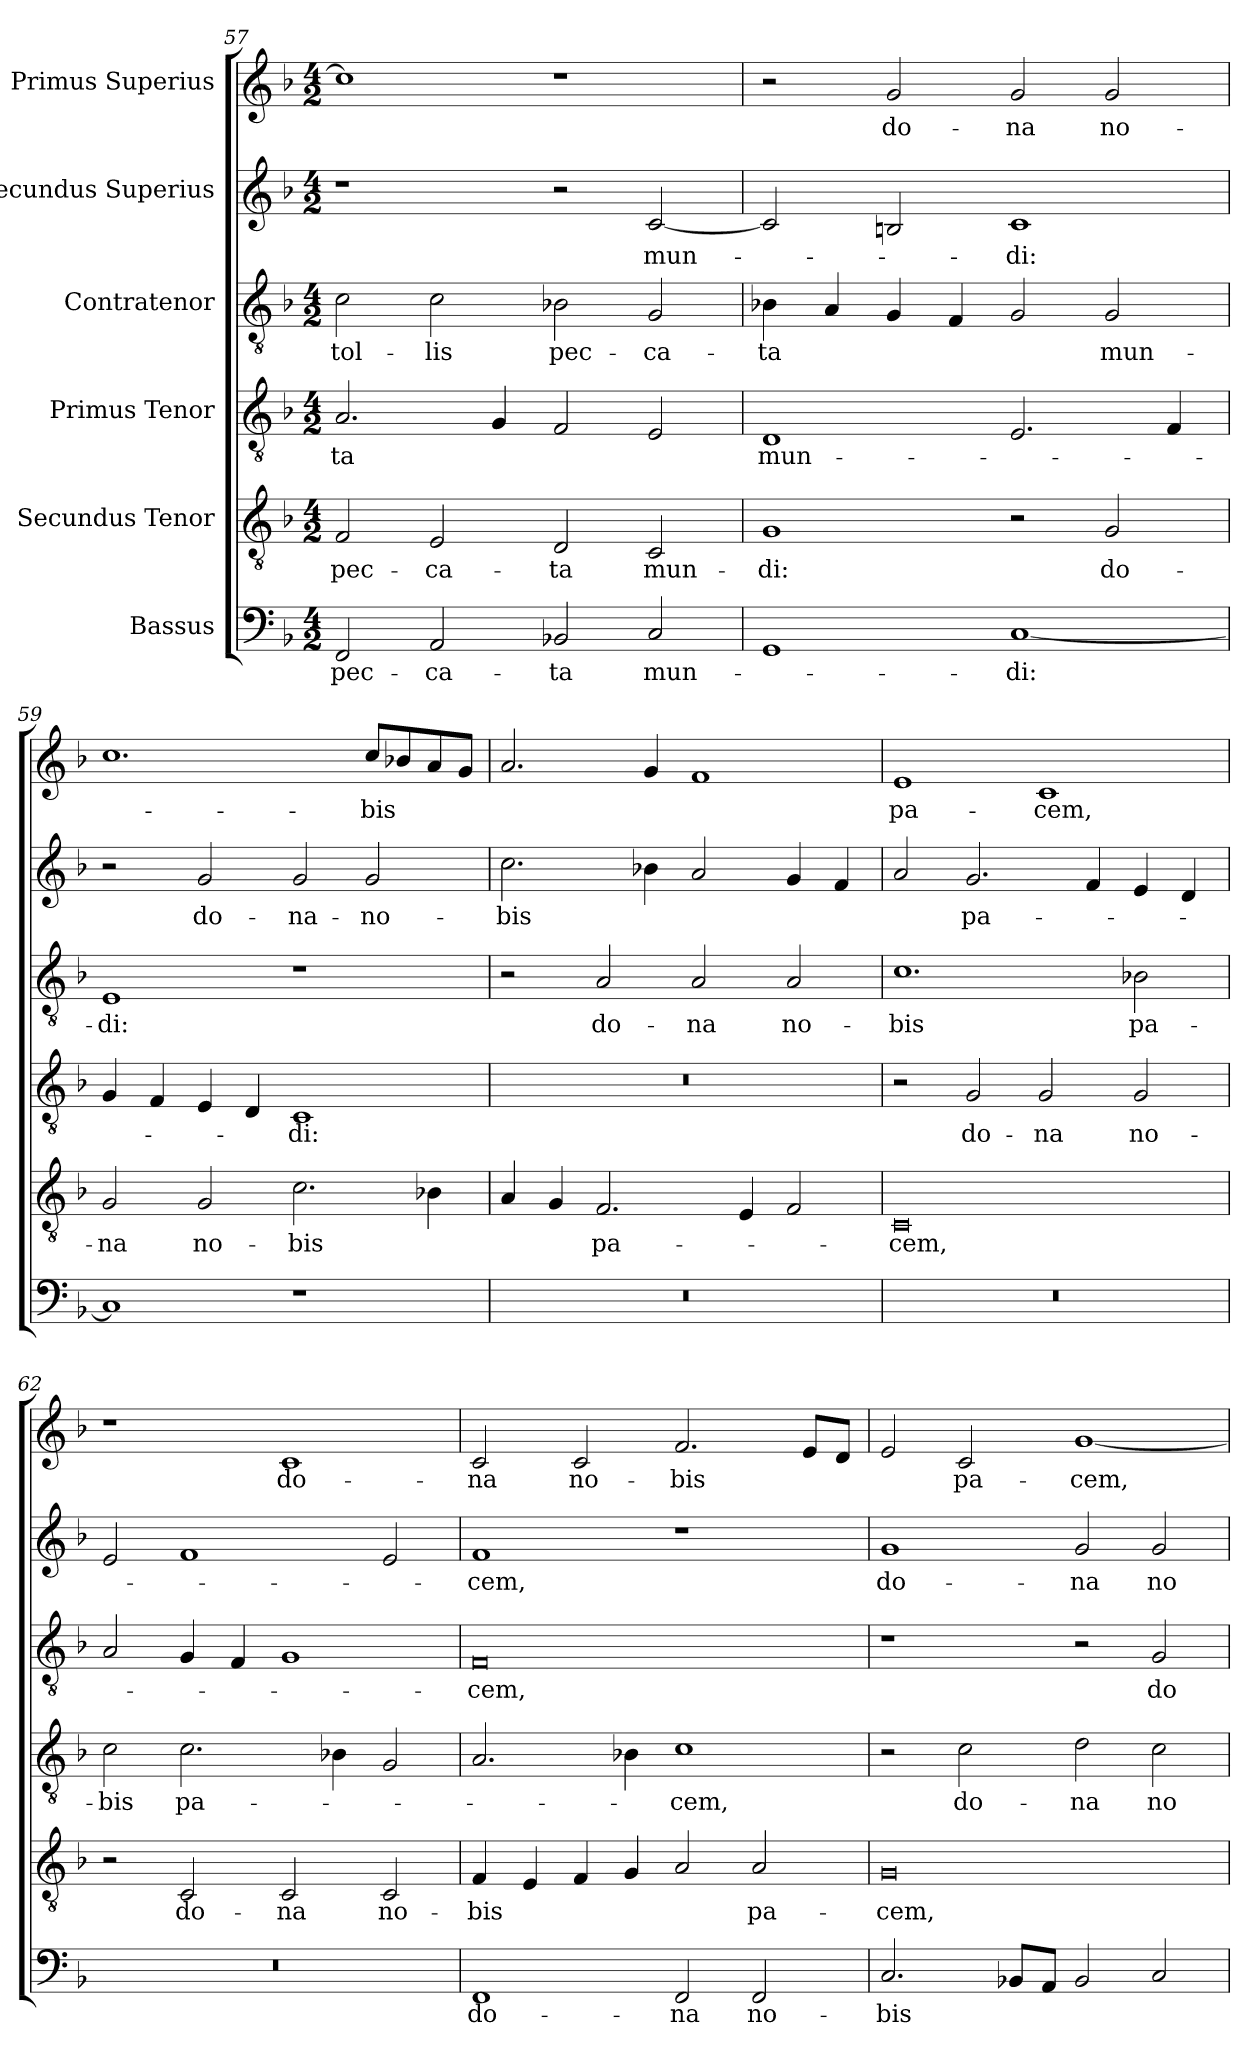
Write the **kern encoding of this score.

**kern	**text	**kern	**text	**kern	**text	**kern	**text	**kern	**text	**kern	**text
*part6	*part6	*part5	*part5	*part4	*part4	*part3	*part3	*part2	*part2	*part1	*part1
*staff6	*staff6	*staff5	*staff5	*staff4	*staff4	*staff3	*staff3	*staff2	*staff2	*staff1	*staff1
*I"Bassus	*	*I"Secundus Tenor	*	*I"Primus Tenor	*	*I"Contratenor	*	*I"Secundus Superius	*	*I"Primus Superius	*
*clefF4	*	*clefGv2	*	*clefGv2	*	*clefGv2	*	*clefG2	*	*clefG2	*
*k[b-]	*	*k[b-]	*	*k[b-]	*	*k[b-]	*	*k[b-]	*	*k[b-]	*
*M4/2	*	*M4/2	*	*M4/2	*	*M4/2	*	*M4/2	*	*M4/2	*
=57	=57	=57	=57	=57	=57	=57	=57	=57	=57	=57	=57
2FF/	pec-	2F/	pec-	2.A/	-ta	2c\	tol-	1r	.	1cc\]	.
2AA/	-ca-	2E/	-ca-	.	.	2c\	-lis	.	.	.	.
.	.	.	.	4G/	.	.	.	.	.	.	.
2BB-X/	-ta	2D/	-ta	2F/	.	2B-X\	pec-	2r	.	1r	.
2C/	mun-	2C/	mun-	2E/	.	2G/	-ca-	[2c/	mun-	.	.
=58	=58	=58	=58	=58	=58	=58	=58	=58	=58	=58	=58
1GG/	.	1G/	-di:	1D/	mun-	4B-X\	-ta	2c/]	.	2r	.
.	.	.	.	.	.	4A/	.	.	.	.	.
.	.	.	.	.	.	4G/	.	2Bn/	.	2g/	do-
.	.	.	.	.	.	4F/	.	.	.	.	.
[1C/	-di:	2r	.	2.E/	.	2G/	.	1c/	-di:	2g/	-na
.	.	2G/	do-	.	.	2G/	mun-	.	.	2g/	no-
.	.	.	.	4F/	.	.	.	.	.	.	.
=59	=59	=59	=59	=59	=59	=59	=59	=59	=59	=59	=59
1C/]	.	2G/	-na	4G/	.	1E/	-di:	2r	.	1.cc\	.
.	.	.	.	4F/	.	.	.	.	.	.	.
.	.	2G/	no-	4E/	.	.	.	2g/	do-	.	.
.	.	.	.	4D/	.	.	.	.	.	.	.
1r	.	2.c\	-bis	1C/	-di:	1r	.	2g/	-na-	.	.
.	.	.	.	.	.	.	.	2g/	-no-	8cc/L	-bis
.	.	.	.	.	.	.	.	.	.	8b-X/	.
.	.	4B-X\	.	.	.	.	.	.	.	8a/	.
.	.	.	.	.	.	.	.	.	.	8g/J	.
=60	=60	=60	=60	=60	=60	=60	=60	=60	=60	=60	=60
0r	.	4A/	.	0r	.	2r	.	2.cc\	-bis	2.a/	.
.	.	4G/	.	.	.	.	.	.	.	.	.
.	.	2.F/	pa-	.	.	2A/	do-	.	.	.	.
.	.	.	.	.	.	.	.	4b-X\	.	4g/	.
.	.	.	.	.	.	2A/	-na	2a/	.	1f/	.
.	.	4E/	.	.	.	.	.	.	.	.	.
.	.	2F/	.	.	.	2A/	no-	4g/	.	.	.
.	.	.	.	.	.	.	.	4f/	.	.	.
=61	=61	=61	=61	=61	=61	=61	=61	=61	=61	=61	=61
0r	.	0C/	-cem,	2r	.	1.c\	-bis	2a/	.	1e/	pa-
.	.	.	.	2G/	do-	.	.	2.g/	pa-	.	.
.	.	.	.	2G/	-na	.	.	.	.	1c/	-cem,
.	.	.	.	.	.	.	.	4f/	.	.	.
.	.	.	.	2G/	no-	2B-X\	pa-	4e/	.	.	.
.	.	.	.	.	.	.	.	4d/	.	.	.
=62	=62	=62	=62	=62	=62	=62	=62	=62	=62	=62	=62
0r	.	2r	.	2c\	-bis	2A/	.	2e/	.	1r	.
.	.	2C/	do-	2.c\	pa-	4G/	.	1f/	.	.	.
.	.	.	.	.	.	4F/	.	.	.	.	.
.	.	2C/	-na	.	.	1G/	.	.	.	1c/	do-
.	.	.	.	4B-X\	.	.	.	.	.	.	.
.	.	2C/	no-	2G/	.	.	.	2e/	.	.	.
=63	=63	=63	=63	=63	=63	=63	=63	=63	=63	=63	=63
1FF/	do-	4F/	-bis	2.A/	.	0F/	-cem,	1f/	-cem,	2c/	-na
.	.	4E/	.	.	.	.	.	.	.	.	.
.	.	4F/	.	.	.	.	.	.	.	2c/	no-
.	.	4G/	.	4B-X\	.	.	.	.	.	.	.
2FF/	-na	2A/	.	1c\	-cem,	.	.	1r	.	2.f/	-bis
2FF/	no-	2A/	pa-	.	.	.	.	.	.	.	.
.	.	.	.	.	.	.	.	.	.	8e/L	.
.	.	.	.	.	.	.	.	.	.	8d/J	.
=64	=64	=64	=64	=64	=64	=64	=64	=64	=64	=64	=64
2.C/	-bis	0G/	-cem,	2r	.	1r	.	1g/	do-	2e/	.
.	.	.	.	2c\	do-	.	.	.	.	2c/	pa-
8BB-X/L	.	.	.	.	.	.	.	.	.	.	.
8AA/J	.	.	.	.	.	.	.	.	.	.	.
2BB-/	.	.	.	2d\	-na	2r	.	2g/	-na	[1g/	-cem,
2C/	.	.	.	2c\	no-	2G/	do-	2g/	no-	.	.
=	=	=	=	=	=	=	=	=	=	=	=
*-	*-	*-	*-	*-	*-	*-	*-	*-	*-	*-	*-
